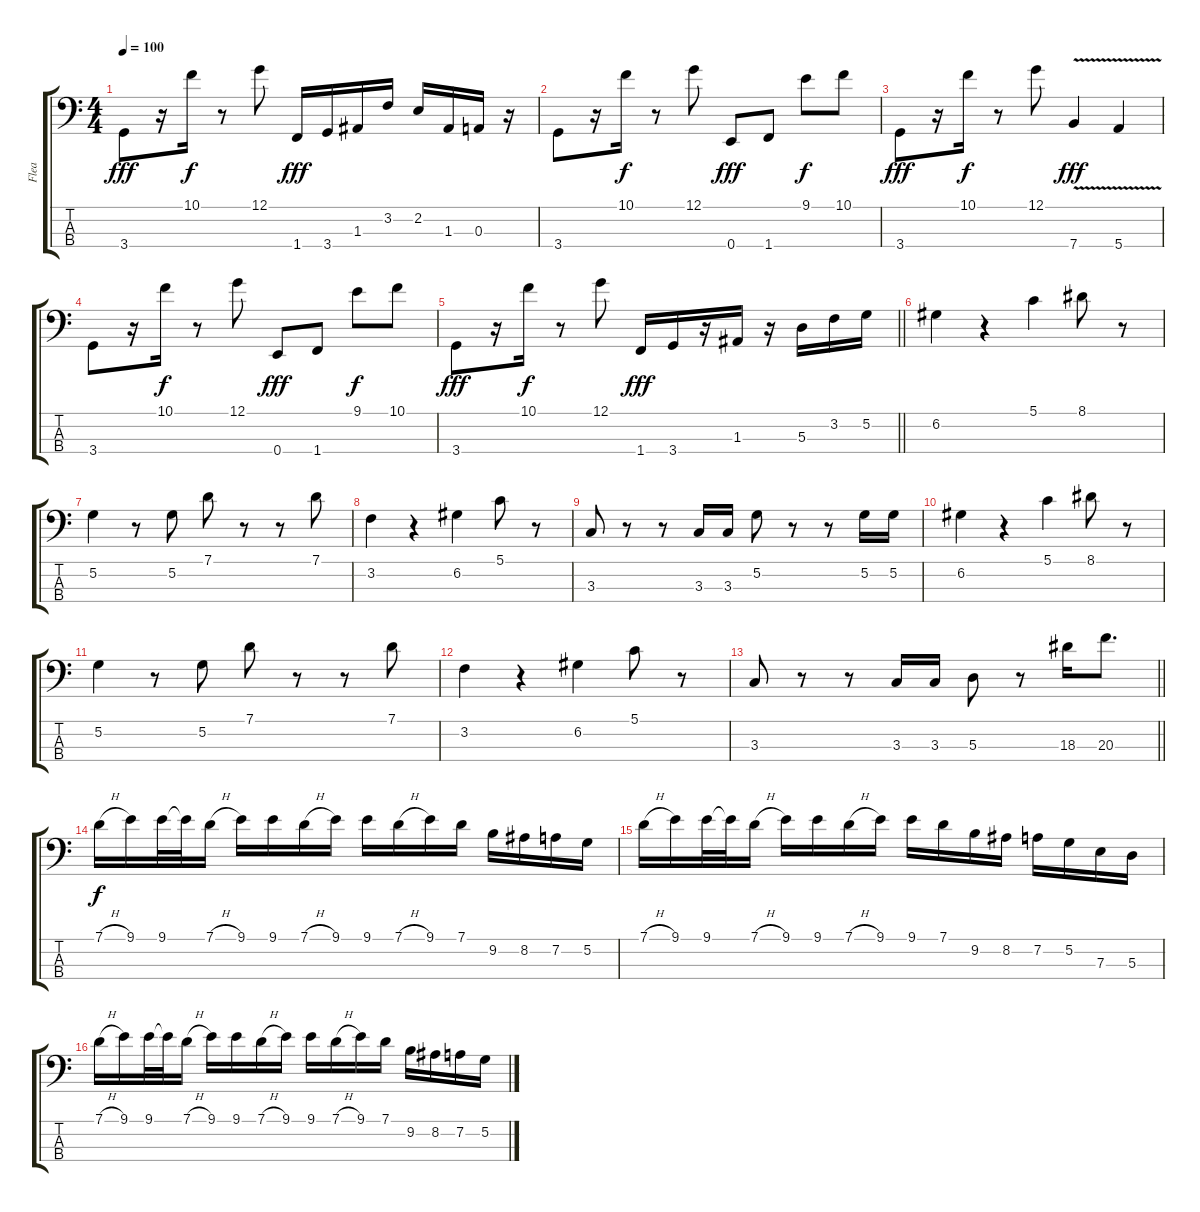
\track ("Flea" "Flea") {instrument electricbassfinger}
\staff {score tabs}
\tuning (G2 D2 A1 E1) {hide}
\ts (4 4)
\tempo 100
\clef f4
\ks c
3.4.8{dy fff} r.16 10.1.16{dy f} r.8 12.1.8 1.4.16{dy fff} 3.4.16 1.3.16 3.2.16 2.2.16 1.3.16 0.3.16 r.16 |
3.4.8 r.16 10.1.16{dy f} r.8 12.1.8 0.4.8{dy fff} 1.4.8 9.1.8{dy f} 10.1.8 |
3.4.8{dy fff} r.16 10.1.16{dy f} r.8 12.1.8 7.4{v}.4{dy fff} 5.4{v}.4 |
3.4.8 r.16 10.1.16{dy f} r.8 12.1.8 0.4.8{dy fff} 1.4.8 9.1.8{dy f} 10.1.8 |
\barLineRight lightlight
3.4.8{dy fff} r.16 10.1.16{dy f} r.8 12.1.8 1.4.16{dy fff} 3.4.16 r.16 1.3.16 r.16 5.3.16 3.2.16 5.2.16 |
6.2.4 r.4 5.1.4 8.1.8 r.8 |
5.2.4 r.8 5.2.8 7.1.8 r.8 r.8 7.1.8 |
3.2.4 r.4 6.2.4 5.1.8 r.8 |
3.3.8 r.8 r.8 3.3.16 3.3.16 5.2.8 r.8 r.8 5.2.16 5.2.16 |
6.2.4 r.4 5.1.4 8.1.8 r.8 |
5.2.4 r.8 5.2.8 7.1.8 r.8 r.8 7.1.8 |
3.2.4 r.4 6.2.4 5.1.8 r.8 |
\barLineRight lightlight
3.3.8 r.8 r.8 3.3.16 3.3.16 5.3.8 r.8 18.3.16 20.3.8{d} |
7.1{h}.16{dy f} 9.1.16 9.1.32 9.1{t}.32 7.1{h}.16 9.1.16 9.1.16 7.1{h}.16 9.1.16 9.1.16 7.1{h}.16 9.1.16 7.1.16 9.2.16 8.2.16 7.2.16 5.2.16 |
7.1{h}.16 9.1.16 9.1.32 9.1{t}.32 7.1{h}.16 9.1.16 9.1.16 7.1{h}.16 9.1.16 9.1.16 7.1.16 9.2.16 8.2.16 7.2.16 5.2.16 7.3.16 5.3.16 |
7.1{h}.16 9.1.16 9.1.32 9.1{t}.32 7.1{h}.16 9.1.16 9.1.16 7.1{h}.16 9.1.16 9.1.16 7.1{h}.16 9.1.16 7.1.16 9.2.16 8.2.16 7.2.16 5.2.16
